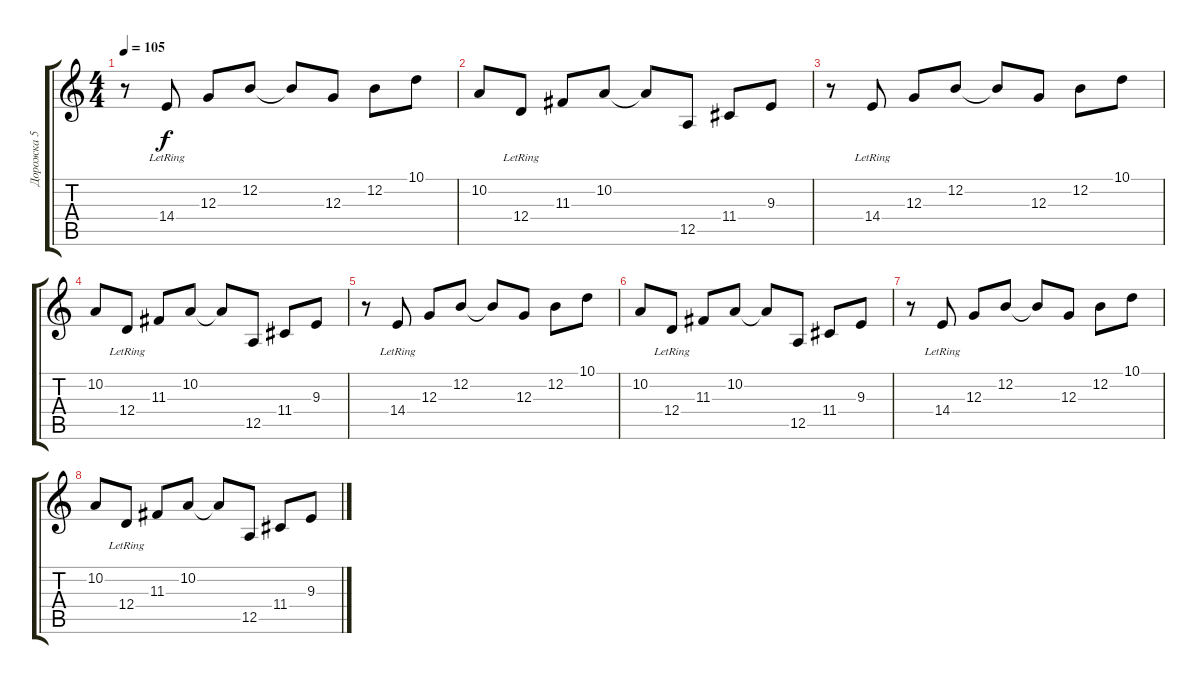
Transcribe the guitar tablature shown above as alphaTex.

\track ("Дорожка 5" "Дорожка 5") {instrument lead1square}
\staff {score tabs}
\tuning (E4 B3 G3 D3 A2 E2) {hide}
\ts (4 4)
\tempo 105
\clef g2
\ks c
r.8{dy f} 14.4{lr}.8 12.3.8 12.2.8 12.2{t}.8 12.3.8 12.2.8 10.1.8 |
10.2.8 12.4{lr}.8 11.3.8 10.2.8 10.2{t}.8 12.5.8 11.4.8 9.3.8 |
r.8 14.4{lr}.8 12.3.8 12.2.8 12.2{t}.8 12.3.8 12.2.8 10.1.8 |
10.2.8 12.4{lr}.8 11.3.8 10.2.8 10.2{t}.8 12.5.8 11.4.8 9.3.8 |
r.8 14.4{lr}.8 12.3.8 12.2.8 12.2{t}.8 12.3.8 12.2.8 10.1.8 |
10.2.8 12.4{lr}.8 11.3.8 10.2.8 10.2{t}.8 12.5.8 11.4.8 9.3.8 |
r.8 14.4{lr}.8 12.3.8 12.2.8 12.2{t}.8 12.3.8 12.2.8 10.1.8 |
10.2.8 12.4{lr}.8 11.3.8 10.2.8 10.2{t}.8 12.5.8 11.4.8 9.3.8
